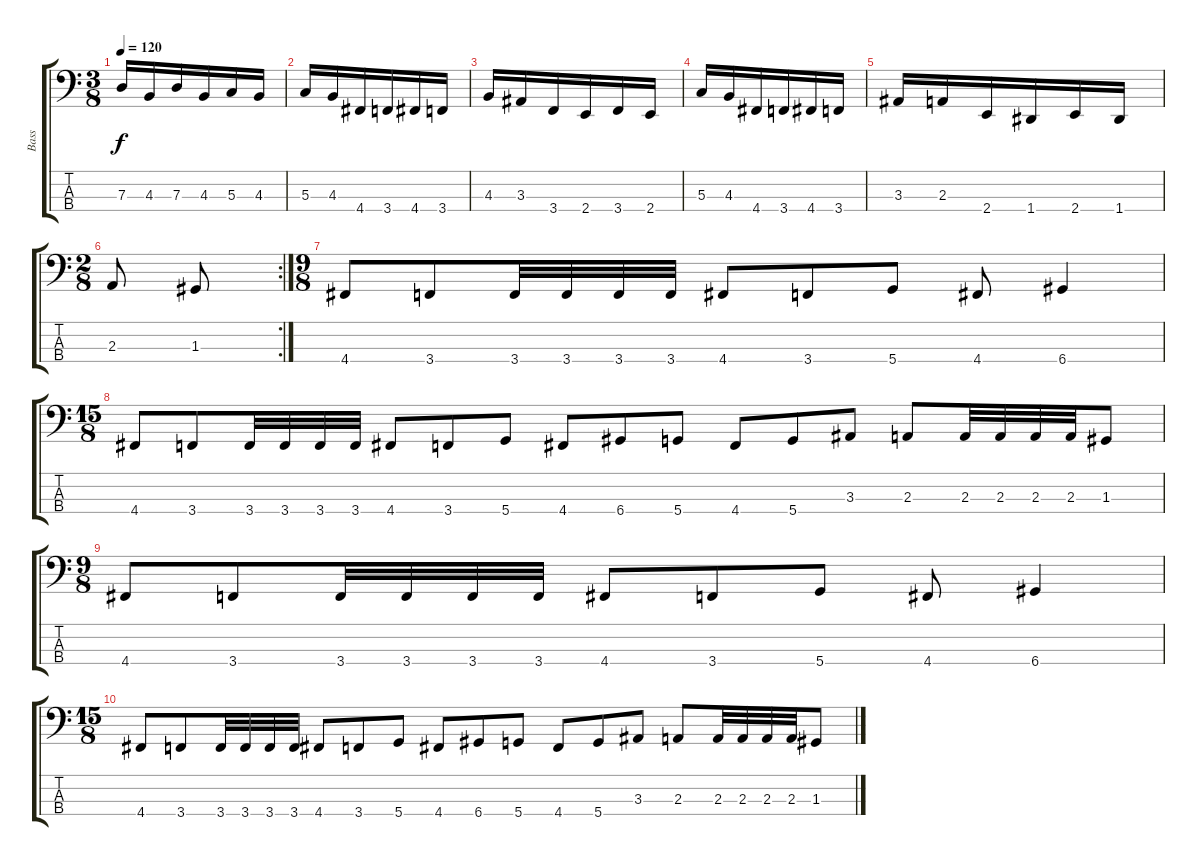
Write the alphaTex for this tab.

\track ("Bass" "Bass") {instrument electricbassfinger}
\staff {score tabs}
\tuning (F2 C2 G1 D1) {hide}
\ts (3 8)
\tempo 120
\clef f4
\ks c
7.3.16{dy f} 4.3.16 7.3.16 4.3.16 5.3.16 4.3.16 |
5.3.16 4.3.16 4.4.16 3.4.16 4.4.16 3.4.16 |
4.3.16 3.3.16 3.4.16 2.4.16 3.4.16 2.4.16 |
5.3.16 4.3.16 4.4.16 3.4.16 4.4.16 3.4.16 |
3.3.16 2.3.16 2.4.16 1.4.16 2.4.16 1.4.16 |
\rc 2
\ts (2 8)
2.3.8 1.3.8 |
\ts (9 8)
4.4.8 3.4.8 3.4.32 3.4.32 3.4.32 3.4.32 4.4.8 3.4.8 5.4.8 4.4.8 6.4.4 |
\ts (15 8)
4.4.8 3.4.8 3.4.32 3.4.32 3.4.32 3.4.32 4.4.8 3.4.8 5.4.8 4.4.8 6.4.8 5.4.8 4.4.8 5.4.8 3.3.8 2.3.8 2.3.32 2.3.32 2.3.32 2.3.32 1.3.8 |
\ts (9 8)
4.4.8 3.4.8 3.4.32 3.4.32 3.4.32 3.4.32 4.4.8 3.4.8 5.4.8 4.4.8 6.4.4 |
\ts (15 8)
4.4.8 3.4.8 3.4.32 3.4.32 3.4.32 3.4.32 4.4.8 3.4.8 5.4.8 4.4.8 6.4.8 5.4.8 4.4.8 5.4.8 3.3.8 2.3.8 2.3.32 2.3.32 2.3.32 2.3.32 1.3.8
